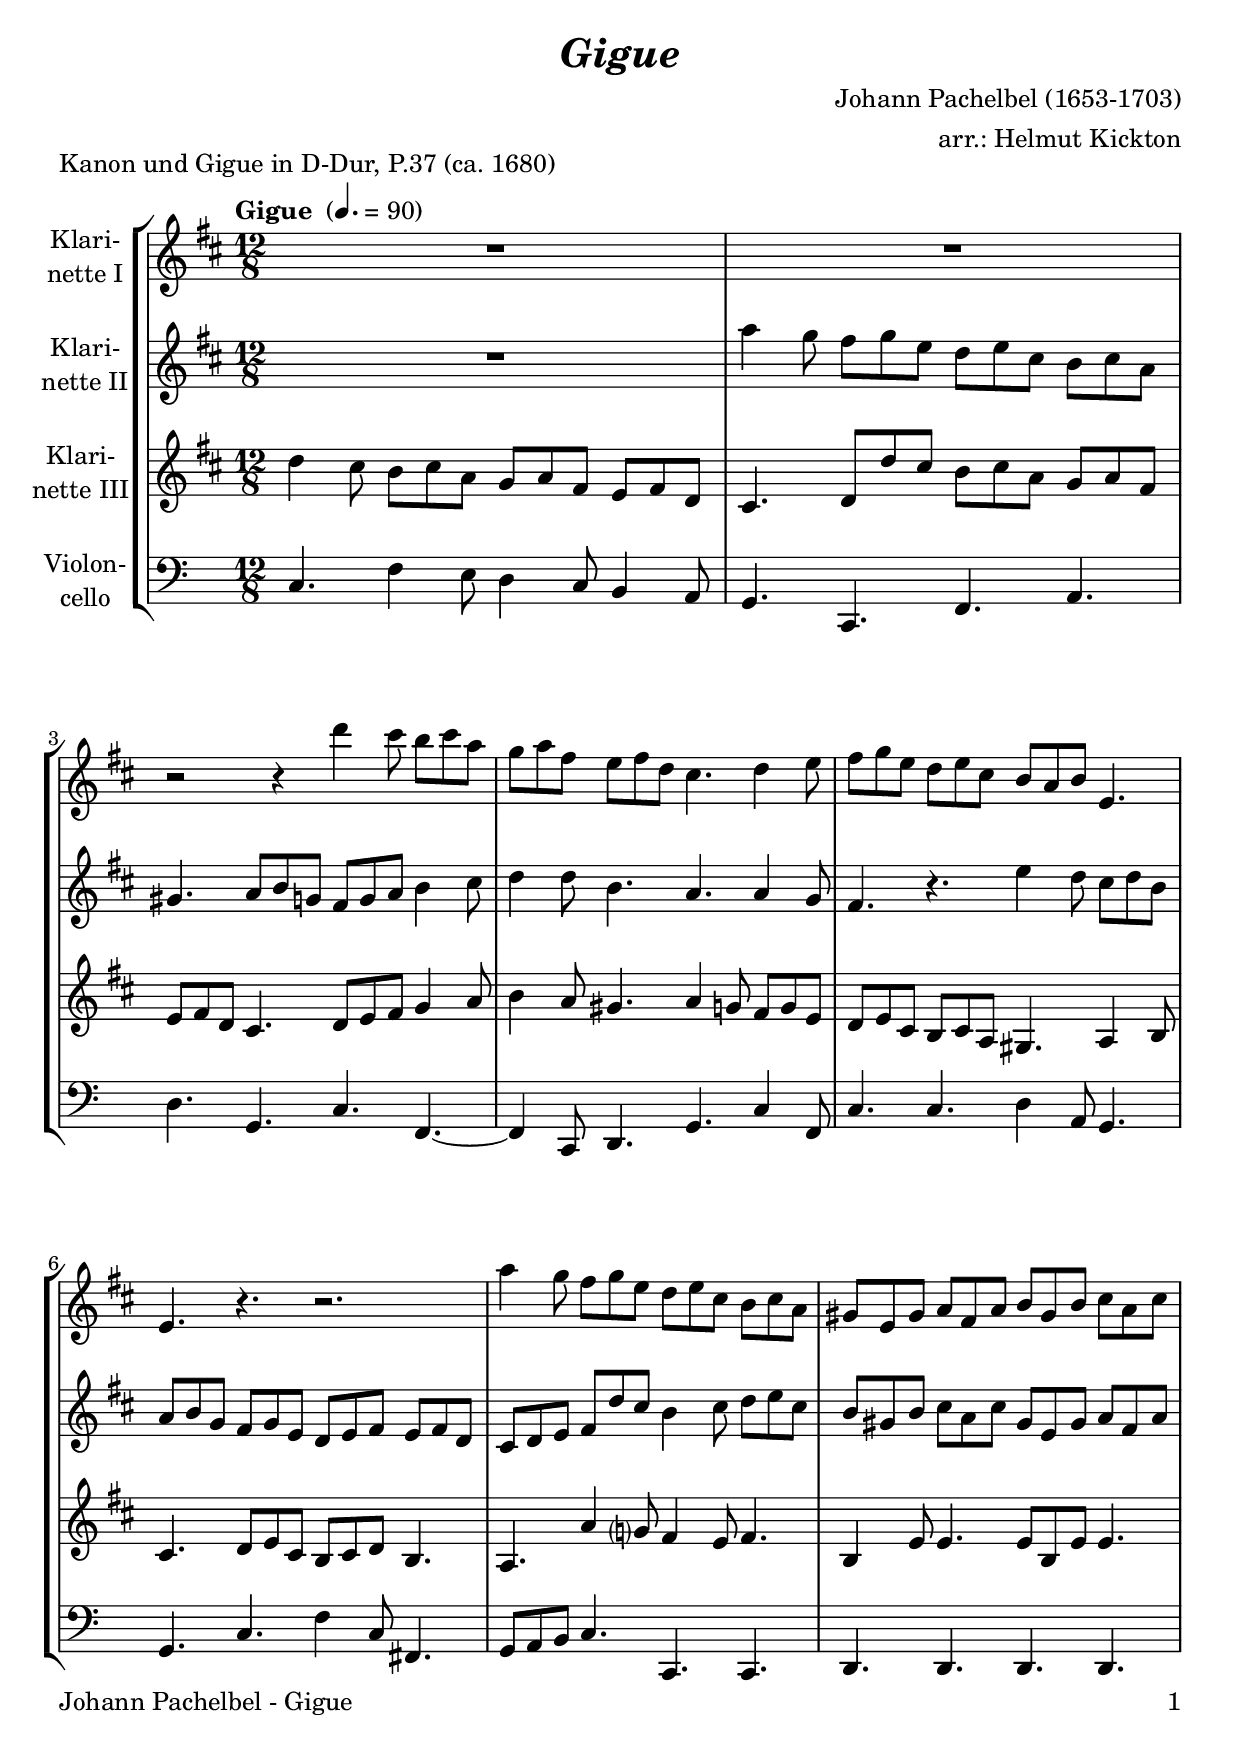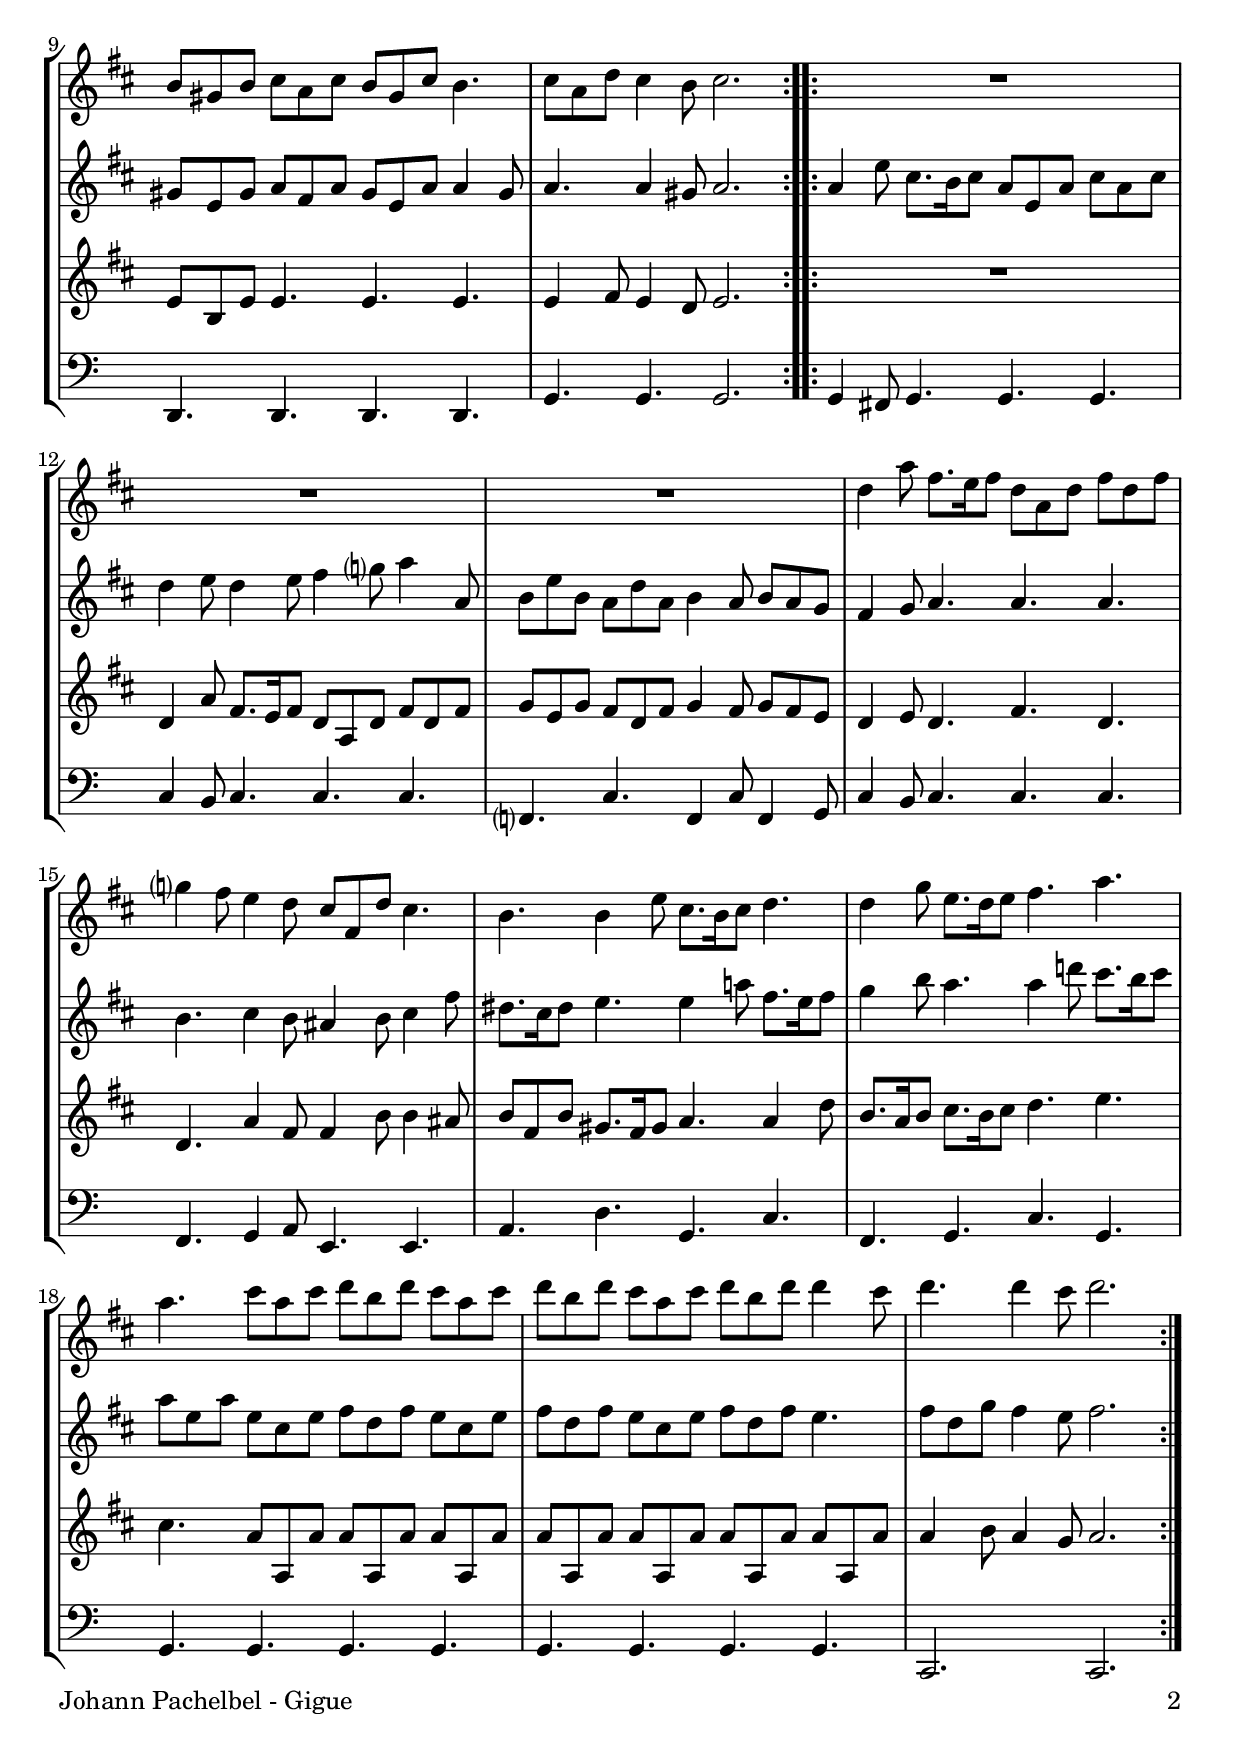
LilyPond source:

\version "2.18.2"
\include "deutsch.ly"
  
#(set-global-staff-size 22)

\header {
  title     = \markup \bold \italic "Gigue"
  composer  = "Johann Pachelbel (1653-1703)"
  arranger  = "arr.: Helmut Kickton"
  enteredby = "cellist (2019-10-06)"
  piece     = "Kanon und Gigue in D-Dur, P.37 (ca. 1680)"
}

voiceconsts = {
  \key d \major
  \time 12/8
  \clef "treble"
  \numericTimeSignature
  \compressFullBarRests
  % Set default beaming for all staves
%  \set Timing.beamExceptions = #'()
%  \set Timing.baseMoment     = #(ly:make-moment 1 4)
%  \set Timing.beatStructure  = #'(1 1 1)
  \tempo "Gigue " 4.=90
}

micl = "clarinet"
mifl = "flute"
miob = "oboe"
mifh = "french horn"
misx = "tenor sax"
mist = "string ensemble 1"
%miba = "cello"
miba = "bassoon"

va = \relative c''' {
  \voiceconsts

  \repeat volta 2 {
    R1.*2
    r2 r4 d4 cis8 h cis a
    g a fis e fis d cis4. d4 e8
    fis g e d e cis h a h e,4.

    e r r2.
    a'4 g8 fis g e d e cis h cis a
    gis e gis a fis a h gis h cis a cis

    h gis h cis a cis h gis cis h4.
    cis8 a d cis4 h8 cis2.
  }

  \repeat volta 2 {
    R1.*3
    d4 a'8 fis8. e16 fis8 d a d fis d fis

    g?4 fis8 e4 d8 cis fis, d' cis4.
    h h4 e8 cis8. h16 cis8 d4.
    d4 g8 e8. d16 e8 fis4. a

    a cis8 a cis d h d cis a cis
    d h d cis a cis d h d d4 cis8
    d4. d4 cis8 d2.
  }
}

vb = \relative c''' {
  \voiceconsts

  \repeat volta 2 {
    R1.
    a4 g8 fis g e d e cis h cis a
    gis4. a8 h g fis g a h4 cis8

    d4 d8 h4. a a4 g8
    fis4. r e'4 d8 cis d h
    a h g fis g e d e fis e fis d

    cis d e fis d' cis h4 cis8 d e cis
    h gis h cis a cis gis e gis a fis a

    gis e gis a fis a gis e a a4 gis8
    a4. a4 gis8 a2.
  }

  \repeat volta 2 {
    a4 e'8 cis8. h16 cis8 a e a cis a cis

    d4 e8 d4 e8 fis4 g?8 a4 a,8
    h e h a d a h4 a8 h a g
    fis4 g8 a4. a a

    h cis4 h8 ais4 h8 cis4 fis8
    dis8. cis16 dis8 e4. e4 a!8 fis8. e16 fis8
    g4 h8 a4. a4 d!8 cis8. h16 cis8

    a e a e cis e fis d fis e cis e
    fis d fis e cis e fis d fis e4.
    fis8 d g fis4 e8 fis2.
  }
}

vc = \relative c'' {
  \voiceconsts

  \repeat volta 2 {
    d4 cis8 h cis a g a fis e fis d
    cis4. d8 d' cis h cis a g a fis

    e fis d cis4. d8 e fis g4 a8
    h4 a8 gis4. a4 g8 fis g e
    d e cis h cis a gis4. a4 h8

    cis4. d8 e cis h cis d h4.
    a a'4 g?8 fis4 e8 fis4.
    h,4 e8 e4. e8 h e e4.
    e8 h e e4. e e

    e4 fis8 e4 d8 e2.
  }

  \repeat volta 2 {
    R1.
    d4 a'8 fis8. e16 fis8 d a d fis d fis
    g e g fis d fis g4 fis8 g fis e

    d4 e8 d4. fis d
    d a'4 fis8 fis4 h8 h4 ais8
    h fis h gis8. fis16 gis8 a4. a4 d8
    h8. a16 h8 cis8. h16 cis8 d4. e

    cis a8 a, a' a a, a' a a, a'
    a a, a' a a, a' a a, a' a a, a'
    a4 h8 a4 g8 a2.
  }
}

vd = \relative c {
  \voiceconsts
  \clef "bass"
  
  \repeat volta 2 {
    d4. g4 fis8 e4 d8 cis4 h8
    a4. d, g h
    e a, d g,~
    g4 d8 e4. a d4 g,8

    d'4. d e4 h8 a4.
    a d g4 d8 gis,4.
    a8 h cis d4. d, d
    e e e e
    e e e e
    a a a2.
  }

  \repeat volta 2 {
    a4 gis8 a4. a a
    d4 cis8 d4. d d
    g,? d' g,4 d'8 g,4 a8
    d4 cis8 d4. d d
    g, a4 h8 fis4. fis

    h e a, d
    g, a d a
    a a a a
    a a a a
    d,2. d
  }
}


music = \new StaffGroup <<
      \new Staff {
	\set Staff.midiInstrument = \micl
	\set Staff.instrumentName = \markup \center-column { "Klari-" "nette I" }
	\transpose d d { \va }
      }

      \new Staff {
	\set Staff.midiInstrument = \micl
	\set Staff.instrumentName = \markup \center-column { "Klari-" "nette II" }
	\transpose d d { \vb }
      }

      \new Staff {
	\set Staff.midiInstrument = \micl
	\set Staff.instrumentName = \markup \center-column { "Klari-" "nette III" }
	\transpose d d { \vc }
      }

      \new Staff {
	\set Staff.midiInstrument = \miba
	\set Staff.instrumentName = \markup \center-column { "Violon-" "cello" }
	\transpose d c { \vd }
      }
>>

\book {
   \paper {
    print-page-number = ##t
    print-first-page-number = ##t
    oddHeaderMarkup = \markup \null
    evenHeaderMarkup = \markup \null
    oddFooterMarkup = \markup {
      \fill-line {
        \on-the-fly #print-page-number-check-first
        "Johann Pachelbel - Gigue" \fromproperty #'page:page-number-string
      }
    }
    evenFooterMarkup = \oddFooterMarkup
  } \score {
    \music
    \layout {}
  }

  \score {
    \unfoldRepeats \music

    \midi {
      \context {
        \Score
      }
    }
  }
}
